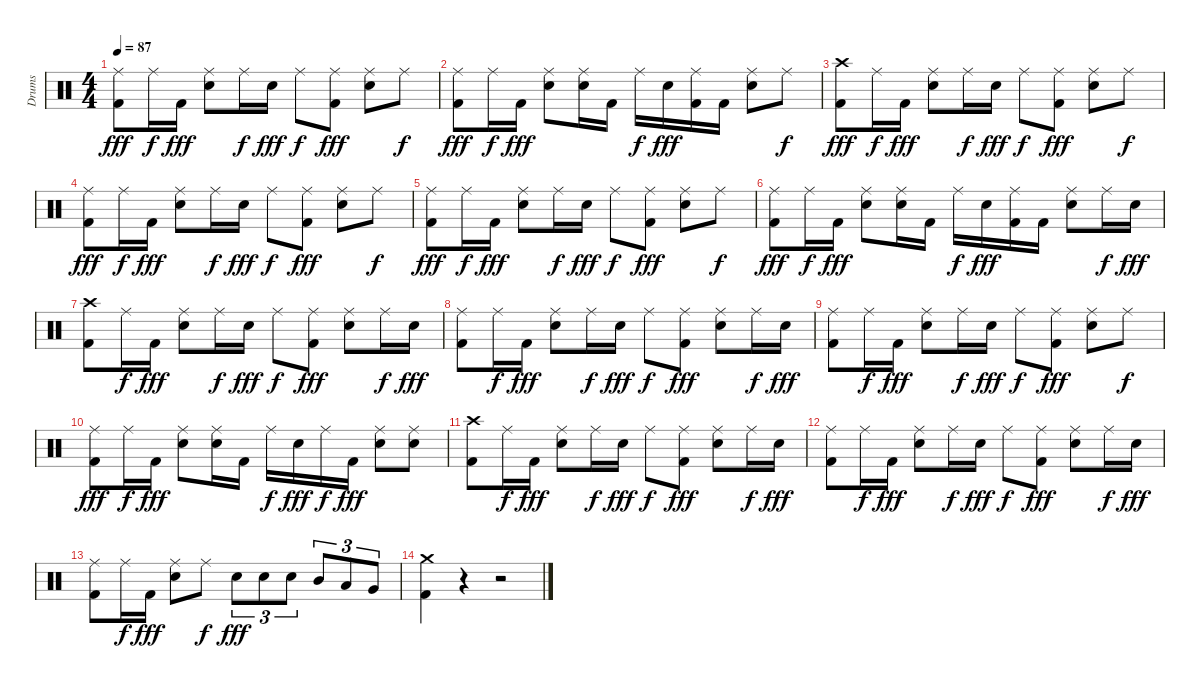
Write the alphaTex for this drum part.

\track ("Drums" "Drums") {instrument percussion}
\staff {score}
\articulation defaults
\ts (4 4)
\tempo 87
\clef neutral
\ks c
("Ride (middle)" "Kick (hit) 2").8{dy fff} "Ride (middle)".16{dy f} "Kick (hit) 2".16{dy fff} ("Ride (middle)" "Electric Snare (hit)").8 "Ride (middle)".16{dy f} "Electric Snare (hit)".16{dy fff} "Ride (middle)".8{dy f} ("Ride (middle)" "Kick (hit) 2").8{dy fff} ("Ride (middle)" "Electric Snare (hit)").8 "Ride (middle)".8{dy f} |
("Ride (middle)" "Kick (hit) 2").8{dy fff} "Ride (middle)".16{dy f} "Kick (hit) 2".16{dy fff} ("Ride (middle)" "Electric Snare (hit)").8 ("Ride (middle)" "Electric Snare (hit)").16 "Kick (hit) 2".16 "Ride (middle)".16{dy f} "Electric Snare (hit)".16{dy fff} ("Ride (middle)" "Kick (hit) 2").16 "Kick (hit) 2".16 ("Ride (middle)" "Electric Snare (hit)").8 "Ride (middle)".8{dy f} |
("Crash high (hit)" "Kick (hit) 2").8{dy fff} "Ride (middle)".16{dy f} "Kick (hit) 2".16{dy fff} ("Ride (middle)" "Electric Snare (hit)").8 "Ride (middle)".16{dy f} "Electric Snare (hit)".16{dy fff} "Ride (middle)".8{dy f} ("Ride (middle)" "Kick (hit) 2").8{dy fff} ("Ride (middle)" "Electric Snare (hit)").8 "Ride (middle)".8{dy f} |
("Ride (middle)" "Kick (hit) 2").8{dy fff} "Ride (middle)".16{dy f} "Kick (hit) 2".16{dy fff} ("Ride (middle)" "Electric Snare (hit)").8 "Ride (middle)".16{dy f} "Electric Snare (hit)".16{dy fff} "Ride (middle)".8{dy f} ("Ride (middle)" "Kick (hit) 2").8{dy fff} ("Ride (middle)" "Electric Snare (hit)").8 "Ride (middle)".8{dy f} |
("Ride (middle)" "Kick (hit) 2").8{dy fff} "Ride (middle)".16{dy f} "Kick (hit) 2".16{dy fff} ("Ride (middle)" "Electric Snare (hit)").8 "Ride (middle)".16{dy f} "Electric Snare (hit)".16{dy fff} "Ride (middle)".8{dy f} ("Ride (middle)" "Kick (hit) 2").8{dy fff} ("Ride (middle)" "Electric Snare (hit)").8 "Ride (middle)".8{dy f} |
("Ride (middle)" "Kick (hit) 2").8{dy fff} "Ride (middle)".16{dy f} "Kick (hit) 2".16{dy fff} ("Ride (middle)" "Electric Snare (hit)").8 ("Ride (middle)" "Electric Snare (hit)").16 "Kick (hit) 2".16 "Ride (middle)".16{dy f} "Electric Snare (hit)".16{dy fff} ("Ride (middle)" "Kick (hit) 2").16 "Kick (hit) 2".16 ("Ride (middle)" "Electric Snare (hit)").8 "Ride (middle)".16{dy f} "Electric Snare (hit)".16{dy fff} |
("Crash high (hit)" "Kick (hit) 2").8 "Ride (middle)".16{dy f} "Kick (hit) 2".16{dy fff} ("Ride (middle)" "Electric Snare (hit)").8 "Ride (middle)".16{dy f} "Electric Snare (hit)".16{dy fff} "Ride (middle)".8{dy f} ("Ride (middle)" "Kick (hit) 2").8{dy fff} ("Ride (middle)" "Electric Snare (hit)").8 "Ride (middle)".16{dy f} "Electric Snare (hit)".16{dy fff} |
("Ride (middle)" "Kick (hit) 2").8 "Ride (middle)".16{dy f} "Kick (hit) 2".16{dy fff} ("Ride (middle)" "Electric Snare (hit)").8 "Ride (middle)".16{dy f} "Electric Snare (hit)".16{dy fff} "Ride (middle)".8{dy f} ("Ride (middle)" "Kick (hit) 2").8{dy fff} ("Ride (middle)" "Electric Snare (hit)").8 "Ride (middle)".16{dy f} "Electric Snare (hit)".16{dy fff} |
("Ride (middle)" "Kick (hit) 2").8 "Ride (middle)".16{dy f} "Kick (hit) 2".16{dy fff} ("Ride (middle)" "Electric Snare (hit)").8 "Ride (middle)".16{dy f} "Electric Snare (hit)".16{dy fff} "Ride (middle)".8{dy f} ("Ride (middle)" "Kick (hit) 2").8{dy fff} ("Ride (middle)" "Electric Snare (hit)").8 "Ride (middle)".8{dy f} |
("Ride (middle)" "Kick (hit) 2").8{dy fff} "Ride (middle)".16{dy f} "Kick (hit) 2".16{dy fff} ("Ride (middle)" "Electric Snare (hit)").8 ("Ride (middle)" "Electric Snare (hit)").16 "Kick (hit) 2".16 "Ride (middle)".16{dy f} "Electric Snare (hit)".16{dy fff} "Ride (middle)".16{dy f} "Kick (hit) 2".16{dy fff} ("Ride (middle)" "Electric Snare (hit)").8 ("Ride (middle)" "Electric Snare (hit)").8 |
("Crash high (hit)" "Kick (hit) 2").8 "Ride (middle)".16{dy f} "Kick (hit) 2".16{dy fff} ("Ride (middle)" "Electric Snare (hit)").8 "Ride (middle)".16{dy f} "Electric Snare (hit)".16{dy fff} "Ride (middle)".8{dy f} ("Ride (middle)" "Kick (hit) 2").8{dy fff} ("Ride (middle)" "Electric Snare (hit)").8 "Ride (middle)".16{dy f} "Electric Snare (hit)".16{dy fff} |
("Ride (middle)" "Kick (hit) 2").8 "Ride (middle)".16{dy f} "Kick (hit) 2".16{dy fff} ("Ride (middle)" "Electric Snare (hit)").8 "Ride (middle)".16{dy f} "Electric Snare (hit)".16{dy fff} "Ride (middle)".8{dy f} ("Ride (middle)" "Kick (hit) 2").8{dy fff} ("Ride (middle)" "Electric Snare (hit)").8 "Ride (middle)".16{dy f} "Electric Snare (hit)".16{dy fff} |
("Ride (middle)" "Kick (hit) 2").8 "Ride (middle)".16{dy f} "Kick (hit) 2".16{dy fff} ("Ride (middle)" "Electric Snare (hit)").8 "Ride (middle)".8{dy f} "Electric Snare (hit)".8{tu (3 2) dy fff} "Electric Snare (hit)".8{tu (3 2)} "Electric Snare (hit)".8{tu (3 2)} "Mid Tom (hit)".8{tu (3 2)} "Low Tom (hit)".8{tu (3 2)} "Very Low Tom (hit)".8{tu (3 2)} |
("Crash medium (hit)" "Kick (hit) 2").4 r.4 r.2
